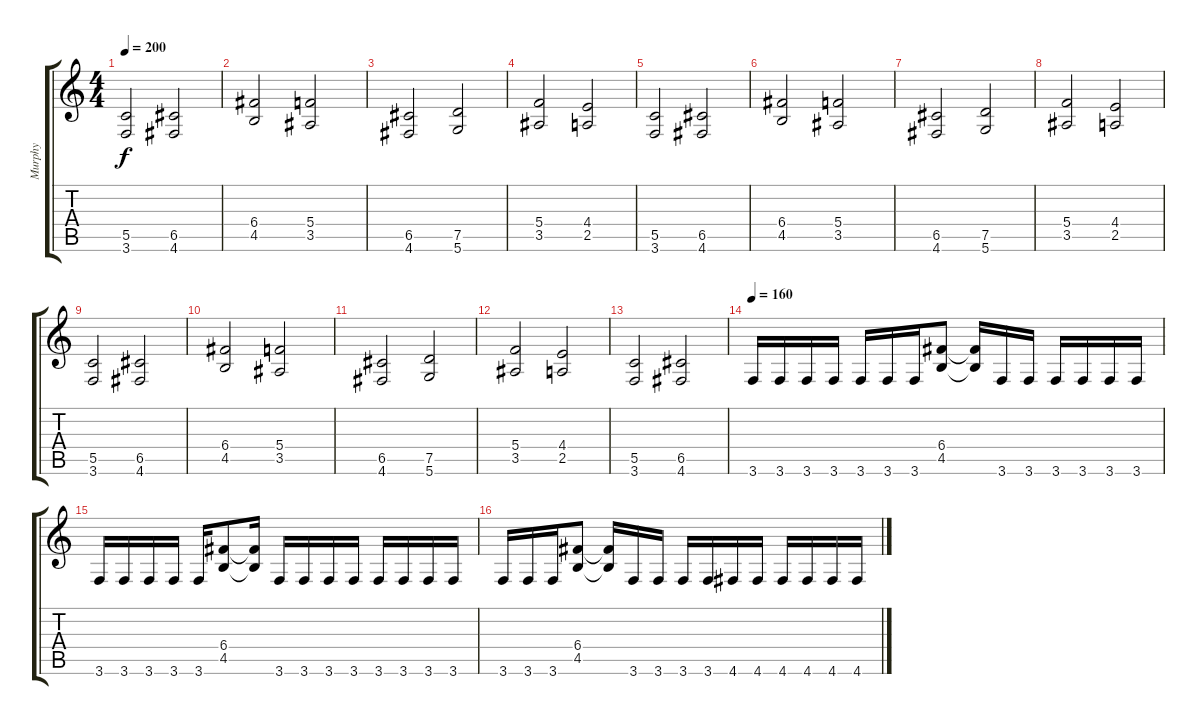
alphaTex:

\track ("Murphy" "Murphy") {instrument distortionguitar}
\staff {score tabs}
\tuning (D4 A3 F3 C3 G2 D2) {hide}
\ts (4 4)
\tempo 200
\clef g2
\ks c
(5.5 3.6).2{dy f} (6.5 4.6).2 |
(6.4 4.5).2 (5.4 3.5).2 |
(6.5 4.6).2 (7.5 5.6).2 |
(5.4 3.5).2 (4.4 2.5).2 |
(5.5 3.6).2 (6.5 4.6).2 |
(6.4 4.5).2 (5.4 3.5).2 |
(6.5 4.6).2 (7.5 5.6).2 |
(5.4 3.5).2 (4.4 2.5).2 |
(5.5 3.6).2 (6.5 4.6).2 |
(6.4 4.5).2 (5.4 3.5).2 |
(6.5 4.6).2 (7.5 5.6).2 |
(5.4 3.5).2 (4.4 2.5).2 |
(5.5 3.6).2 (6.5 4.6).2 |
\tempo 160
3.6.16 3.6.16 3.6.16 3.6.16 3.6.16 3.6.16 3.6.16 (6.4 4.5).8 (6.4{t} 4.5{t}).16 3.6.16 3.6.16 3.6.16 3.6.16 3.6.16 3.6.16 |
3.6.16 3.6.16 3.6.16 3.6.16 3.6.16 (6.4 4.5).8 (6.4{t} 4.5{t}).16 3.6.16 3.6.16 3.6.16 3.6.16 3.6.16 3.6.16 3.6.16 3.6.16 |
3.6.16 3.6.16 3.6.16 (6.4 4.5).8 (6.4{t} 4.5{t}).16 3.6.16 3.6.16 3.6.16 3.6.16 4.6.16 4.6.16 4.6.16 4.6.16 4.6.16 4.6.16
